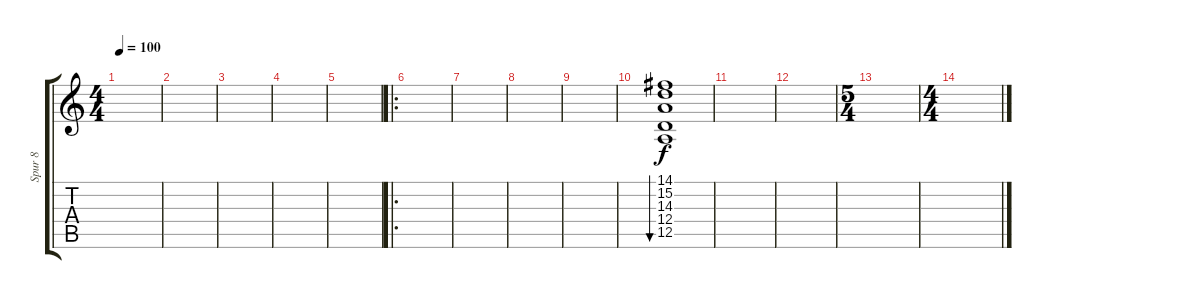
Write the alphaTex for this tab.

\track ("Spur 8" "Spur 8") {instrument glockenspiel}
\staff {score tabs}
\tuning (E4 B3 G3 D3 A2 E2) {hide}
\ts (4 4)
\tempo 100
\clef g2
\ks c
|
|
|
|
|
\ro
|
|
|
|
(14.1 15.2 14.3 12.4 12.5).1{bu 480} |
|
|
\ts (5 4)
|
\ts (4 4)
